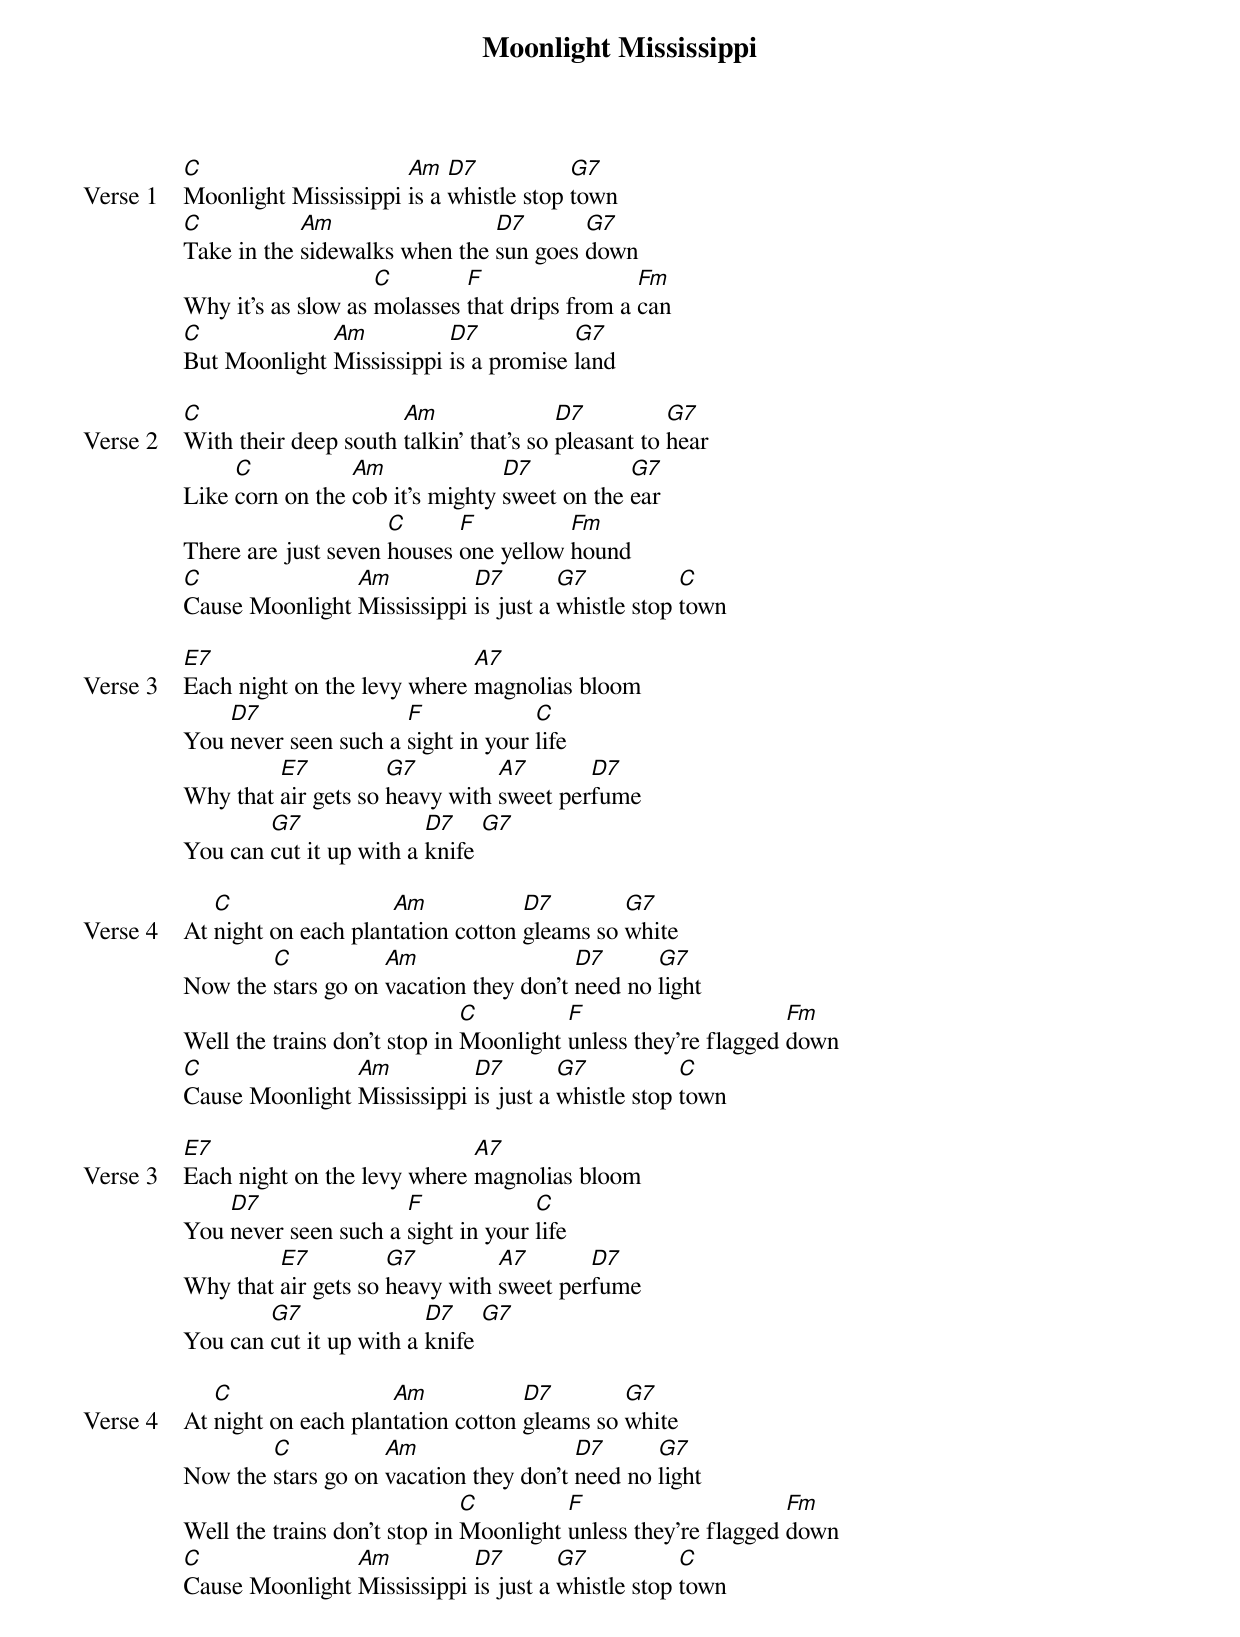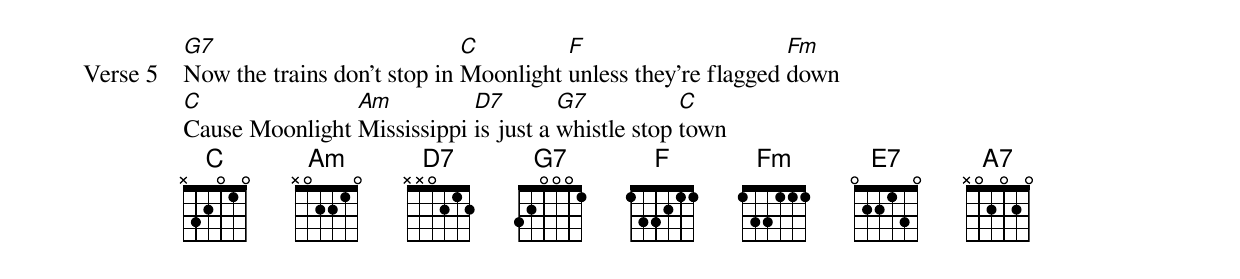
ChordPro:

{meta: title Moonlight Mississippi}
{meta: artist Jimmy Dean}
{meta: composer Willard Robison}

{start_of_verse: Verse 1}
[C]Moonlight Mississippi [Am]is a [D7]whistle stop [G7]town
[C]Take in the [Am]sidewalks when the [D7]sun goes [G7]down
Why it's as slow as [C]molasses [F]that drips from a [Fm]can
[C]But Moonlight [Am]Mississippi [D7]is a promise [G7]land
{end_of_verse}

{start_of_verse: Verse 2}
[C]With their deep south [Am]talkin' that's so [D7]pleasant to [G7]hear
Like [C]corn on the [Am]cob it’s mighty [D7]sweet on the [G7]ear
There are just seven [C]houses [F]one yellow [Fm]hound
[C]Cause Moonlight [Am]Mississippi [D7]is just a [G7]whistle stop [C]town
{end_of_verse}

{start_of_verse: Verse 3}
[E7]Each night on the levy where [A7]magnolias bloom
You [D7]never seen such a [F]sight in your [C]life
Why that [E7]air gets so [G7]heavy with [A7]sweet per[D7]fume
You can [G7]cut it up with a [D7]knife [G7]
{end_of_verse}

{start_of_verse: Verse 4}
At [C]night on each plan[Am]tation cotton [D7]gleams so [G7]white
Now the [C]stars go on [Am]vacation they don't [D7]need no [G7]light
Well the trains don't stop in [C]Moonlight [F]unless they're flagged [Fm]down
[C]Cause Moonlight [Am]Mississippi [D7]is just a [G7]whistle stop [C]town
{end_of_verse}

{start_of_verse: Verse 3}
[E7]Each night on the levy where [A7]magnolias bloom
You [D7]never seen such a [F]sight in your [C]life
Why that [E7]air gets so [G7]heavy with [A7]sweet per[D7]fume
You can [G7]cut it up with a [D7]knife [G7]
{end_of_verse}

{start_of_verse: Verse 4}
At [C]night on each plan[Am]tation cotton [D7]gleams so [G7]white
Now the [C]stars go on [Am]vacation they don't [D7]need no [G7]light
Well the trains don't stop in [C]Moonlight [F]unless they're flagged [Fm]down
[C]Cause Moonlight [Am]Mississippi [D7]is just a [G7]whistle stop [C]town
{end_of_verse}

{start_of_verse: Verse 5}
[G7]Now the trains don't stop in [C]Moonlight [F]unless they're flagged [Fm]down
[C]Cause Moonlight [Am]Mississippi [D7]is just a [G7]whistle stop [C]town
{end_of_verse}
